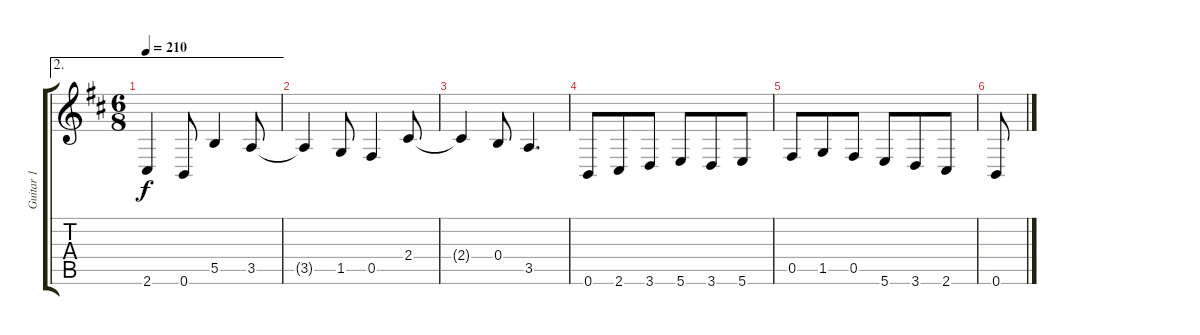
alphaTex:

\track ("Guitar 1" "Guitar 1") {instrument distortionguitar}
\staff {score tabs}
\tuning (Db4 Ab3 E3 B2 Gb2 B1) {hide}
\ae 2
\ts (6 8)
\tempo 210
\clef g2
\ks bminor
2.6.4{dy f} 0.6.8 5.5.4 3.5.8 |
3.5{t}.4 1.5.8 0.5.4 2.4.8 |
2.4{t}.4 0.4.8 3.5.4{d} |
0.6.8 2.6.8 3.6.8 5.6.8 3.6.8 5.6.8 |
0.5.8 1.5.8 0.5.8 5.6.8 3.6.8 2.6.8 |
0.6.8
